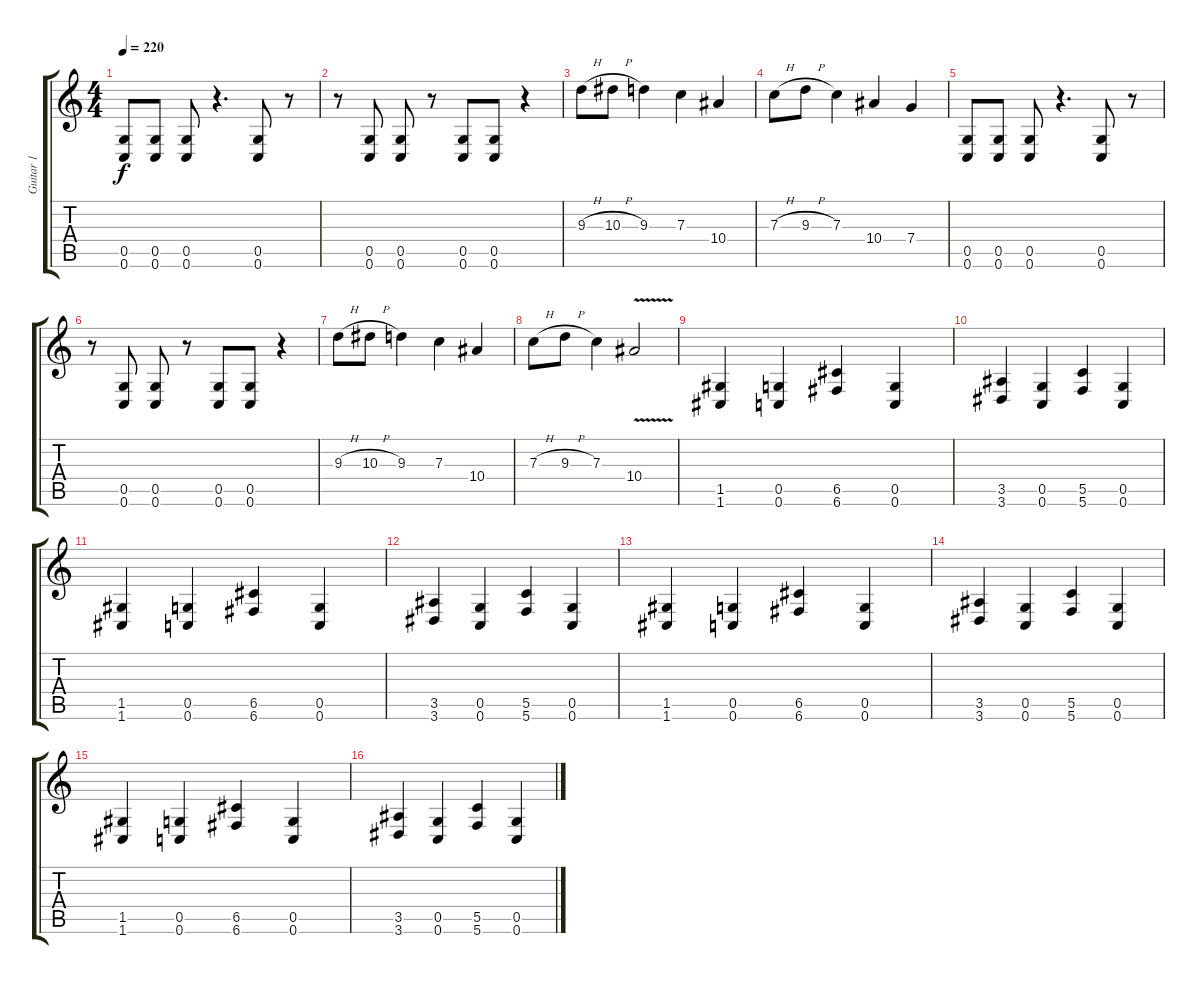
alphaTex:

\track ("Guitar 1" "Guitar 1") {instrument distortionguitar}
\staff {score tabs}
\tuning (D4 A3 F3 C3 G2 C2) {hide}
\ts (4 4)
\tempo 220
\clef g2
\ks c
(0.5 0.6).8{dy f} (0.5 0.6).8 (0.5 0.6).8 r.4{d} (0.5 0.6).8 r.8 |
r.8 (0.5 0.6).8 (0.5 0.6).8 r.8 (0.5 0.6).8 (0.5 0.6).8 r.4 |
9.3{h}.8 10.3{h}.8 9.3.4 7.3.4 10.4.4 |
7.3{h}.8 9.3{h}.8 7.3.4 10.4.4 7.4.4 |
(0.5 0.6).8 (0.5 0.6).8 (0.5 0.6).8 r.4{d} (0.5 0.6).8 r.8 |
r.8 (0.5 0.6).8 (0.5 0.6).8 r.8 (0.5 0.6).8 (0.5 0.6).8 r.4 |
9.3{h}.8 10.3{h}.8 9.3.4 7.3.4 10.4.4 |
7.3{h}.8 9.3{h}.8 7.3.4 10.4{v}.2 |
(1.5 1.6).4 (0.5 0.6).4 (6.5 6.6).4 (0.5 0.6).4 |
(3.5 3.6).4 (0.5 0.6).4 (5.5 5.6).4 (0.5 0.6).4 |
(1.5 1.6).4 (0.5 0.6).4 (6.5 6.6).4 (0.5 0.6).4 |
(3.5 3.6).4 (0.5 0.6).4 (5.5 5.6).4 (0.5 0.6).4 |
(1.5 1.6).4 (0.5 0.6).4 (6.5 6.6).4 (0.5 0.6).4 |
(3.5 3.6).4 (0.5 0.6).4 (5.5 5.6).4 (0.5 0.6).4 |
(1.5 1.6).4 (0.5 0.6).4 (6.5 6.6).4 (0.5 0.6).4 |
(3.5 3.6).4 (0.5 0.6).4 (5.5 5.6).4 (0.5 0.6).4
